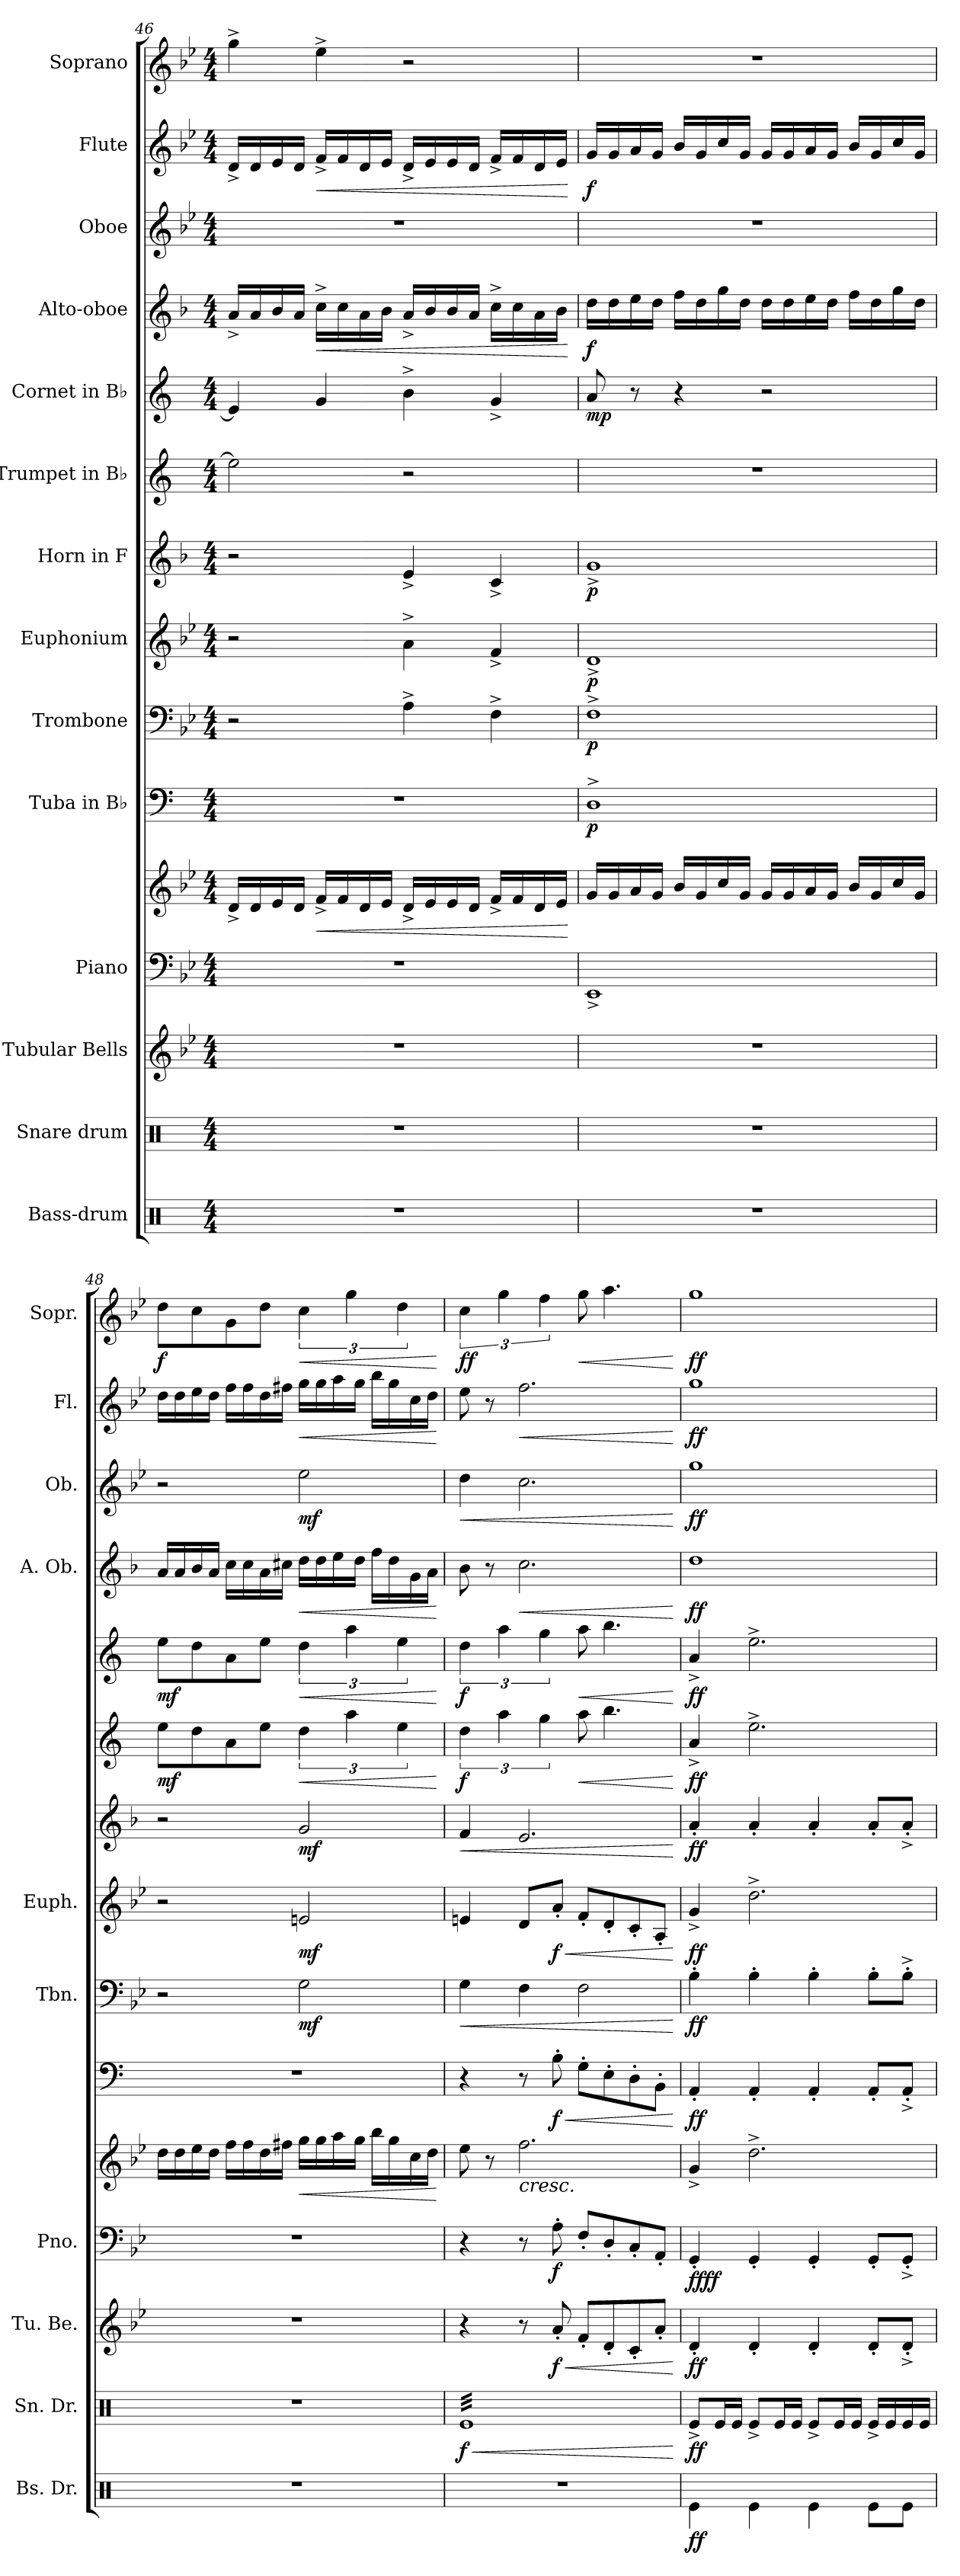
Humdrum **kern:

**kern	**dynam	**kern	**dynam	**kern	**dynam	**kern	**kern	**dynam	**kern	**dynam	**kern	**dynam	**kern	**dynam	**kern	**dynam	**kern	**dynam	**kern	**dynam	**kern	**dynam	**kern	**dynam	**kern	**dynam	**kern	**dynam
*part14	*part14	*part13	*part13	*part12	*part12	*part11	*part11	*part11	*part10	*part10	*part9	*part9	*part8	*part8	*part7	*part7	*part6	*part6	*part5	*part5	*part4	*part4	*part3	*part3	*part2	*part2	*part1	*part1
*staff15	*staff15	*staff14	*staff14	*staff13	*staff13	*staff12	*staff11	*staff11/12	*staff10	*staff10	*staff9	*staff9	*staff8	*staff8	*staff7	*staff7	*staff6	*staff6	*staff5	*staff5	*staff4	*staff4	*staff3	*staff3	*staff2	*staff2	*staff1	*staff1
*I"Bass-drum	*	*I"Snare drum	*	*I"Tubular Bells	*	*I"Piano	*	*	*I"Tuba in B♭	*	*I"Trombone	*	*I"Euphonium	*	*I"Horn in F	*	*I"Trumpet in B♭	*	*I"Cornet in B♭	*	*I"Alto-oboe	*	*I"Oboe	*	*I"Flute	*	*I"Soprano	*
*I'Bs. Dr.	*	*I'Sn. Dr.	*	*I'Tu. Be.	*	*I'Pno.	*	*	*	*	*I'Tbn.	*	*I'Euph.	*	*	*	*	*	*	*	*I'A. Ob.	*	*I'Ob.	*	*I'Fl.	*	*I'Sopr.	*
*clefX	*	*clefX	*	*clefG2	*	*clefF4	*clefG2	*	*clefF4	*	*clefF4	*	*clefG2	*	*clefG2	*	*clefG2	*	*clefG2	*	*clefG2	*	*clefG2	*	*clefG2	*	*clefG2	*
*	*	*	*	*	*	*	*	*	*ITrd1c2	*	*	*	*ITrd8c14	*	*ITrd4c7	*	*ITrd1c2	*	*ITrd1c2	*	*ITrd4c7	*	*	*	*	*	*	*
*k[]	*	*k[]	*	*k[b-e-]	*	*k[b-e-]	*k[b-e-]	*	*k[b-e-]	*	*k[b-e-]	*	*k[b-e-]	*	*k[b-e-]	*	*k[b-e-]	*	*k[b-e-]	*	*k[b-e-]	*	*k[b-e-]	*	*k[b-e-]	*	*k[b-e-]	*
*M4/4	*	*M4/4	*	*M4/4	*	*M4/4	*M4/4	*	*M4/4	*	*M4/4	*	*M4/4	*	*M4/4	*	*M4/4	*	*M4/4	*	*M4/4	*	*M4/4	*	*M4/4	*	*M4/4	*
=46	=46	=46	=46	=46	=46	=46	=46	=46	=46	=46	=46	=46	=46	=46	=46	=46	=46	=46	=46	=46	=46	=46	=46	=46	=46	=46	=46	=46
1r	.	1r	.	1r	.	1r	16d^/LL	.	1r	.	2r	.	2r	.	2r	.	2dd\]	.	4d/]	.	16d^/LL	.	1r	.	16d^/LL	.	4gg^\	.
.	.	.	.	.	.	.	16d/	.	.	.	.	.	.	.	.	.	.	.	.	.	16d/	.	.	.	16d/	.	.	.
.	.	.	.	.	.	.	16e-/	.	.	.	.	.	.	.	.	.	.	.	.	.	16e-/	.	.	.	16e-/	.	.	.
.	.	.	.	.	.	.	16d/JJ	.	.	.	.	.	.	.	.	.	.	.	.	.	16d/JJ	.	.	.	16d/JJ	.	.	.
!	!	!	!	!	!	!	!	!LO:HP:b	!	!	!	!	!	!	!	!	!	!	!	!	!	!LO:HP:b	!	!	!	!LO:HP:b	!	!
.	.	.	.	.	.	.	16f^/LL	<	.	.	.	.	.	.	.	.	.	.	4f/	.	16f^\LL	<	.	.	16f^/LL	<	4ee-^\	.
.	.	.	.	.	.	.	16f/	.	.	.	.	.	.	.	.	.	.	.	.	.	16f\	.	.	.	16f/	.	.	.
.	.	.	.	.	.	.	16d/	.	.	.	.	.	.	.	.	.	.	.	.	.	16d\	.	.	.	16d/	.	.	.
.	.	.	.	.	.	.	16e-/JJ	.	.	.	.	.	.	.	.	.	.	.	.	.	16e-\JJ	.	.	.	16e-/JJ	.	.	.
.	.	.	.	.	.	.	16d^/LL	.	.	.	4A^\	.	4A^\	.	4A^/	.	2r	.	4a^\	.	16d^/LL	.	.	.	16d^/LL	.	2r	.
.	.	.	.	.	.	.	16e-/	.	.	.	.	.	.	.	.	.	.	.	.	.	16e-/	.	.	.	16e-/	.	.	.
.	.	.	.	.	.	.	16e-/	.	.	.	.	.	.	.	.	.	.	.	.	.	16e-/	.	.	.	16e-/	.	.	.
.	.	.	.	.	.	.	16d/JJ	.	.	.	.	.	.	.	.	.	.	.	.	.	16d/JJ	.	.	.	16d/JJ	.	.	.
.	.	.	.	.	.	.	16f^/LL	.	.	.	4F^\	.	4F^/	.	4F^/	.	.	.	4f^/	.	16f^\LL	.	.	.	16f^/LL	.	.	.
.	.	.	.	.	.	.	16f/	.	.	.	.	.	.	.	.	.	.	.	.	.	16f\	.	.	.	16f/	.	.	.
.	.	.	.	.	.	.	16d/	.	.	.	.	.	.	.	.	.	.	.	.	.	16d\	.	.	.	16d/	.	.	.
.	.	.	.	.	.	.	16e-/JJ	.	.	.	.	.	.	.	.	.	.	.	.	.	16e-\JJ	.	.	.	16e-/JJ	.	.	.
.	.	.	.	.	.	.	.	[	.	.	.	.	.	.	.	.	.	.	.	.	.	[	.	.	.	[	.	.
!!LO:PB:g=z
=47	=47	=47	=47	=47	=47	=47	=47	=47	=47	=47	=47	=47	=47	=47	=47	=47	=47	=47	=47	=47	=47	=47	=47	=47	=47	=47	=47	=47
!	!	!	!	!	!	!	!	!LO:DY:b=2	!	!	!	!	!	!	!	!	!	!	!	!	!	!	!	!	!	!	!	!
!	!	!	!	!	!	!	!	!LO:DY:n=1:b	!	!LO:DY:b	!	!LO:DY:b	!	!LO:DY:b	!	!LO:DY:b	!	!	!	!LO:DY:b	!	!LO:DY:b	!	!	!	!LO:DY:b	!	!
1r	.	1r	.	1r	.	1EE-^	16g/LL	p f	1C^	p	1F^	p	1D^	p	1c^	p	1r	.	8g/	mp	16g\LL	f	1r	.	16g/LL	f	1r	.
.	.	.	.	.	.	.	16g/	.	.	.	.	.	.	.	.	.	.	.	.	.	16g\	.	.	.	16g/	.	.	.
.	.	.	.	.	.	.	16a/	.	.	.	.	.	.	.	.	.	.	.	8r	.	16a\	.	.	.	16a/	.	.	.
.	.	.	.	.	.	.	16g/JJ	.	.	.	.	.	.	.	.	.	.	.	.	.	16g\JJ	.	.	.	16g/JJ	.	.	.
.	.	.	.	.	.	.	16b-/LL	.	.	.	.	.	.	.	.	.	.	.	4r	.	16b-\LL	.	.	.	16b-/LL	.	.	.
.	.	.	.	.	.	.	16g/	.	.	.	.	.	.	.	.	.	.	.	.	.	16g\	.	.	.	16g/	.	.	.
.	.	.	.	.	.	.	16cc/	.	.	.	.	.	.	.	.	.	.	.	.	.	16cc\	.	.	.	16cc/	.	.	.
.	.	.	.	.	.	.	16g/JJ	.	.	.	.	.	.	.	.	.	.	.	.	.	16g\JJ	.	.	.	16g/JJ	.	.	.
.	.	.	.	.	.	.	16g/LL	.	.	.	.	.	.	.	.	.	.	.	2r	.	16g\LL	.	.	.	16g/LL	.	.	.
.	.	.	.	.	.	.	16g/	.	.	.	.	.	.	.	.	.	.	.	.	.	16g\	.	.	.	16g/	.	.	.
.	.	.	.	.	.	.	16a/	.	.	.	.	.	.	.	.	.	.	.	.	.	16a\	.	.	.	16a/	.	.	.
.	.	.	.	.	.	.	16g/JJ	.	.	.	.	.	.	.	.	.	.	.	.	.	16g\JJ	.	.	.	16g/JJ	.	.	.
.	.	.	.	.	.	.	16b-/LL	.	.	.	.	.	.	.	.	.	.	.	.	.	16b-\LL	.	.	.	16b-/LL	.	.	.
.	.	.	.	.	.	.	16g/	.	.	.	.	.	.	.	.	.	.	.	.	.	16g\	.	.	.	16g/	.	.	.
.	.	.	.	.	.	.	16cc/	.	.	.	.	.	.	.	.	.	.	.	.	.	16cc\	.	.	.	16cc/	.	.	.
.	.	.	.	.	.	.	16g/JJ	.	.	.	.	.	.	.	.	.	.	.	.	.	16g\JJ	.	.	.	16g/JJ	.	.	.
=48	=48	=48	=48	=48	=48	=48	=48	=48	=48	=48	=48	=48	=48	=48	=48	=48	=48	=48	=48	=48	=48	=48	=48	=48	=48	=48	=48	=48
!	!	!	!	!	!	!	!	!	!	!	!	!	!	!	!	!	!	!LO:DY:b	!	!LO:DY:b	!	!	!	!	!	!	!	!LO:DY:b
1r	.	1r	.	1r	.	1r	16dd\LL	.	1r	.	2r	.	2r	.	2r	.	8dd\L	mf	8dd\L	mf	16d/LL	.	2r	.	16dd\LL	.	8dd\L	f
.	.	.	.	.	.	.	16dd\	.	.	.	.	.	.	.	.	.	.	.	.	.	16d/	.	.	.	16dd\	.	.	.
.	.	.	.	.	.	.	16ee-\	.	.	.	.	.	.	.	.	.	8cc\	.	8cc\	.	16e-/	.	.	.	16ee-\	.	8cc\	.
.	.	.	.	.	.	.	16dd\JJ	.	.	.	.	.	.	.	.	.	.	.	.	.	16d/JJ	.	.	.	16dd\JJ	.	.	.
.	.	.	.	.	.	.	16ff\LL	.	.	.	.	.	.	.	.	.	8g\	.	8g\	.	16f\LL	.	.	.	16ff\LL	.	8g\	.
.	.	.	.	.	.	.	16ff\	.	.	.	.	.	.	.	.	.	.	.	.	.	16f\	.	.	.	16ff\	.	.	.
.	.	.	.	.	.	.	16dd\	.	.	.	.	.	.	.	.	.	8dd\J	.	8dd\J	.	16d\	.	.	.	16dd\	.	8dd\J	.
.	.	.	.	.	.	.	16ff#X\JJ	.	.	.	.	.	.	.	.	.	.	.	.	.	16f#X\JJ	.	.	.	16ff#X\JJ	.	.	.
!	!	!	!	!	!	!	!	!LO:HP:b	!	!	!	!LO:DY:b	!	!LO:DY:b	!	!LO:DY:b	!	!LO:HP:b	!	!LO:HP:b	!	!LO:HP:b	!	!LO:DY:b	!	!LO:HP:b	!	!LO:HP:b
.	.	.	.	.	.	.	16gg\LL	<	.	.	2G\	mf	2En/	mf	2c/	mf	6cc\	<	6cc\	<	16g\LL	<	2ee-\	mf	16gg\LL	<	6cc\	<
.	.	.	.	.	.	.	16gg\	.	.	.	.	.	.	.	.	.	.	.	.	.	16g\	.	.	.	16gg\	.	.	.
.	.	.	.	.	.	.	16aa\	.	.	.	.	.	.	.	.	.	.	.	.	.	16a\	.	.	.	16aa\	.	.	.
.	.	.	.	.	.	.	.	.	.	.	.	.	.	.	.	.	6gg\	.	6gg\	.	.	.	.	.	.	.	6gg\	.
.	.	.	.	.	.	.	16gg\JJ	.	.	.	.	.	.	.	.	.	.	.	.	.	16g\JJ	.	.	.	16gg\JJ	.	.	.
.	.	.	.	.	.	.	16bb-\LL	.	.	.	.	.	.	.	.	.	.	.	.	.	16b-\LL	.	.	.	16bb-\LL	.	.	.
.	.	.	.	.	.	.	16gg\	.	.	.	.	.	.	.	.	.	.	.	.	.	16g\	.	.	.	16gg\	.	.	.
.	.	.	.	.	.	.	.	.	.	.	.	.	.	.	.	.	6dd\	.	6dd\	.	.	.	.	.	.	.	6dd\	.
.	.	.	.	.	.	.	16cc\	.	.	.	.	.	.	.	.	.	.	.	.	.	16c\	.	.	.	16cc\	.	.	.
.	.	.	.	.	.	.	16dd\JJ	.	.	.	.	.	.	.	.	.	.	.	.	.	16d\JJ	.	.	.	16dd\JJ	.	.	.
.	.	.	.	.	.	.	.	[	.	.	.	.	.	.	.	.	.	[	.	[	.	[	.	.	.	[	.	[
=49	=49	=49	=49	=49	=49	=49	=49	=49	=49	=49	=49	=49	=49	=49	=49	=49	=49	=49	=49	=49	=49	=49	=49	=49	=49	=49	=49	=49
!	!	!	!LO:HP:b	!	!	!	!	!	!	!	!	!LO:HP:b	!	!	!	!LO:HP:b	!	!	!	!	!	!	!	!LO:HP:b	!	!	!	!
!	!	!	!LO:DY:n=1:b	!	!	!	!	!	!	!	!	!	!	!	!	!	!	!LO:DY:b	!	!LO:DY:b	!	!	!	!	!	!	!	!LO:DY:b
*	*	*tremolo	*	*	*	*	*	*	*	*	*	*	*	*	*	*	*	*	*	*	*	*	*	*	*	*	*	*
1r	.	32ReLLL	< f	4r	.	4r	8ee-\	.	4r	.	4G\	<	4En/	.	4B-/	<	6cc\	f	6cc\	f	8e-\	.	4dd\	<	8ee-\	.	6cc\	ff
.	.	32Re	.	.	.	.	.	.	.	.	.	.	.	.	.	.	.	.	.	.	.	.	.	.	.	.	.	.
.	.	32Re	.	.	.	.	.	.	.	.	.	.	.	.	.	.	.	.	.	.	.	.	.	.	.	.	.	.
.	.	32Re	.	.	.	.	.	.	.	.	.	.	.	.	.	.	.	.	.	.	.	.	.	.	.	.	.	.
.	.	32Re	.	.	.	.	8r	.	.	.	.	.	.	.	.	.	.	.	.	.	8r	.	.	.	8r	.	.	.
.	.	32Re	.	.	.	.	.	.	.	.	.	.	.	.	.	.	.	.	.	.	.	.	.	.	.	.	.	.
.	.	.	.	.	.	.	.	.	.	.	.	.	.	.	.	.	6gg\	.	6gg\	.	.	.	.	.	.	.	6gg\	.
.	.	32Re	.	.	.	.	.	.	.	.	.	.	.	.	.	.	.	.	.	.	.	.	.	.	.	.	.	.
.	.	32Re	.	.	.	.	.	.	.	.	.	.	.	.	.	.	.	.	.	.	.	.	.	.	.	.	.	.
!	!	!	!	!	!	!	!	!LO:HP:b	!	!	!	!	!	!	!	!	!	!	!	!	!	!LO:HP:b	!	!	!	!LO:HP:b	!	!
.	.	32Re	.	8r	.	8r	2.ff\	<	8r	.	4F\	.	8D/L	.	2.A/	.	.	.	.	.	2.f\	<	2.cc\	.	2.ff\	<	.	.
.	.	32Re	.	.	.	.	.	.	.	.	.	.	.	.	.	.	.	.	.	.	.	.	.	.	.	.	.	.
.	.	32Re	.	.	.	.	.	.	.	.	.	.	.	.	.	.	.	.	.	.	.	.	.	.	.	.	.	.
.	.	.	.	.	.	.	.	.	.	.	.	.	.	.	.	.	6ff\	.	6ff\	.	.	.	.	.	.	.	6ff\	.
.	.	32Re	.	.	.	.	.	.	.	.	.	.	.	.	.	.	.	.	.	.	.	.	.	.	.	.	.	.
!	!	!	!	!	!LO:HP:b	!	!	!	!	!LO:HP:b	!	!	!	!LO:HP:b	!	!	!	!	!	!	!	!	!	!	!	!	!	!
!	!	!	!	!	!LO:DY:n=1:b	!	!	!LO:DY:b=2	!	!LO:DY:n=1:b	!	!	!	!LO:DY:n=1:b	!	!	!	!	!	!	!	!	!	!	!	!	!	!
.	.	32Re	.	8a'/	< f	8A'\	.	f	8A'\	< f	.	.	8A'/J	< f	.	.	.	.	.	.	.	.	.	.	.	.	.	.
.	.	32Re	.	.	.	.	.	.	.	.	.	.	.	.	.	.	.	.	.	.	.	.	.	.	.	.	.	.
.	.	32Re	.	.	.	.	.	.	.	.	.	.	.	.	.	.	.	.	.	.	.	.	.	.	.	.	.	.
.	.	32Re	.	.	.	.	.	.	.	.	.	.	.	.	.	.	.	.	.	.	.	.	.	.	.	.	.	.
!	!	!	!	!	!	!	!	!	!	!	!	!	!	!	!	!	!	!LO:HP:b	!	!LO:HP:b	!	!	!	!	!	!	!	!LO:HP:b
.	.	32Re	.	8f'/L	.	8F'/L	.	.	8F'\L	.	2F\	.	8F'/L	.	.	.	8gg\	<	8gg\	<	.	.	.	.	.	.	8gg\	<
.	.	32Re	.	.	.	.	.	.	.	.	.	.	.	.	.	.	.	.	.	.	.	.	.	.	.	.	.	.
.	.	32Re	.	.	.	.	.	.	.	.	.	.	.	.	.	.	.	.	.	.	.	.	.	.	.	.	.	.
.	.	32Re	.	.	.	.	.	.	.	.	.	.	.	.	.	.	.	.	.	.	.	.	.	.	.	.	.	.
.	.	32Re	.	8d'/	.	8D'/	.	.	8D'\	.	.	.	8D'/	.	.	.	4.aa\	.	4.aa\	.	.	.	.	.	.	.	4.aa\	.
.	.	32Re	.	.	.	.	.	.	.	.	.	.	.	.	.	.	.	.	.	.	.	.	.	.	.	.	.	.
.	.	32Re	.	.	.	.	.	.	.	.	.	.	.	.	.	.	.	.	.	.	.	.	.	.	.	.	.	.
.	.	32Re	.	.	.	.	.	.	.	.	.	.	.	.	.	.	.	.	.	.	.	.	.	.	.	.	.	.
.	.	32Re	.	8c'/	.	8C'/	.	.	8C'\	.	.	.	8C'/	.	.	.	.	.	.	.	.	.	.	.	.	.	.	.
.	.	32Re	.	.	.	.	.	.	.	.	.	.	.	.	.	.	.	.	.	.	.	.	.	.	.	.	.	.
.	.	32Re	.	.	.	.	.	.	.	.	.	.	.	.	.	.	.	.	.	.	.	.	.	.	.	.	.	.
.	.	32Re	.	.	.	.	.	.	.	.	.	.	.	.	.	.	.	.	.	.	.	.	.	.	.	.	.	.
.	.	32Re	.	8a'/J	.	8AA'/J	.	.	8AA'\J	.	.	.	8AA'/J	.	.	.	.	.	.	.	.	.	.	.	.	.	.	.
.	.	32Re	.	.	.	.	.	.	.	.	.	.	.	.	.	.	.	.	.	.	.	.	.	.	.	.	.	.
.	.	32Re	.	.	.	.	.	.	.	.	.	.	.	.	.	.	.	.	.	.	.	.	.	.	.	.	.	.
.	.	32ReJJJ	.	.	.	.	.	.	.	.	.	.	.	.	.	.	.	.	.	.	.	.	.	.	.	.	.	.
*	*	*Xtremolo	*	*	*	*	*	*	*	*	*	*	*	*	*	*	*	*	*	*	*	*	*	*	*	*	*	*
.	.	.	[	.	[	.	.	[	.	[	.	[	.	[	.	[	.	[	.	[	.	[	.	[	.	[	.	[
!!LO:PB:g=z
=50	=50	=50	=50	=50	=50	=50	=50	=50	=50	=50	=50	=50	=50	=50	=50	=50	=50	=50	=50	=50	=50	=50	=50	=50	=50	=50	=50	=50
!	!LO:DY:b	!	!LO:DY:b	!	!LO:DY:b	!	!	!LO:DY:b=2	!	!	!	!	!	!	!	!	!	!	!	!	!	!	!	!	!	!	!	!
!	!	!	!	!	!	!	!	!LO:DY:n=1:b	!	!LO:DY:b	!	!LO:DY:b	!	!LO:DY:b	!	!LO:DY:b	!	!LO:DY:b	!	!LO:DY:b	!	!LO:DY:b	!	!LO:DY:b	!	!LO:DY:b	!	!LO:DY:b
4Re\	ff	8Re^/L	ff	4d'/	ff	4GG'/	4g^/	ff ff	4GG'/	ff	4B-'\	ff	4G^/	ff	4d'/	ff	4g^/	ff	4g^/	ff	1g	ff	1gg	ff	1gg	ff	1gg	ff
.	.	16Re/L	.	.	.	.	.	.	.	.	.	.	.	.	.	.	.	.	.	.	.	.	.	.	.	.	.	.
.	.	16Re/JJ	.	.	.	.	.	.	.	.	.	.	.	.	.	.	.	.	.	.	.	.	.	.	.	.	.	.
4Re\	.	8Re^/L	.	4d'/	.	4GG'/	2.dd^\	.	4GG'/	.	4B-'\	.	2.d^\	.	4d'/	.	2.dd^\	.	2.dd^\	.	.	.	.	.	.	.	.	.
.	.	16Re/L	.	.	.	.	.	.	.	.	.	.	.	.	.	.	.	.	.	.	.	.	.	.	.	.	.	.
.	.	16Re/JJ	.	.	.	.	.	.	.	.	.	.	.	.	.	.	.	.	.	.	.	.	.	.	.	.	.	.
4Re\	.	8Re^/L	.	4d'/	.	4GG'/	.	.	4GG'/	.	4B-'\	.	.	.	4d'/	.	.	.	.	.	.	.	.	.	.	.	.	.
.	.	16Re/L	.	.	.	.	.	.	.	.	.	.	.	.	.	.	.	.	.	.	.	.	.	.	.	.	.	.
.	.	16Re/JJ	.	.	.	.	.	.	.	.	.	.	.	.	.	.	.	.	.	.	.	.	.	.	.	.	.	.
8Re\L	.	16Re^/LL	.	8d'/L	.	8GG'/L	.	.	8GG'/L	.	8B-'\L	.	.	.	8d'/L	.	.	.	.	.	.	.	.	.	.	.	.	.
.	.	16Re/	.	.	.	.	.	.	.	.	.	.	.	.	.	.	.	.	.	.	.	.	.	.	.	.	.	.
8Re\J	.	16Re/	.	8d'^/J	.	8GG'^/J	.	.	8GG'^/J	.	8B-'^\J	.	.	.	8d'^/J	.	.	.	.	.	.	.	.	.	.	.	.	.
.	.	16Re/JJ	.	.	.	.	.	.	.	.	.	.	.	.	.	.	.	.	.	.	.	.	.	.	.	.	.	.
=	=	=	=	=	=	=	=	=	=	=	=	=	=	=	=	=	=	=	=	=	=	=	=	=	=	=	=	=
*-	*-	*-	*-	*-	*-	*-	*-	*-	*-	*-	*-	*-	*-	*-	*-	*-	*-	*-	*-	*-	*-	*-	*-	*-	*-	*-	*-	*-
